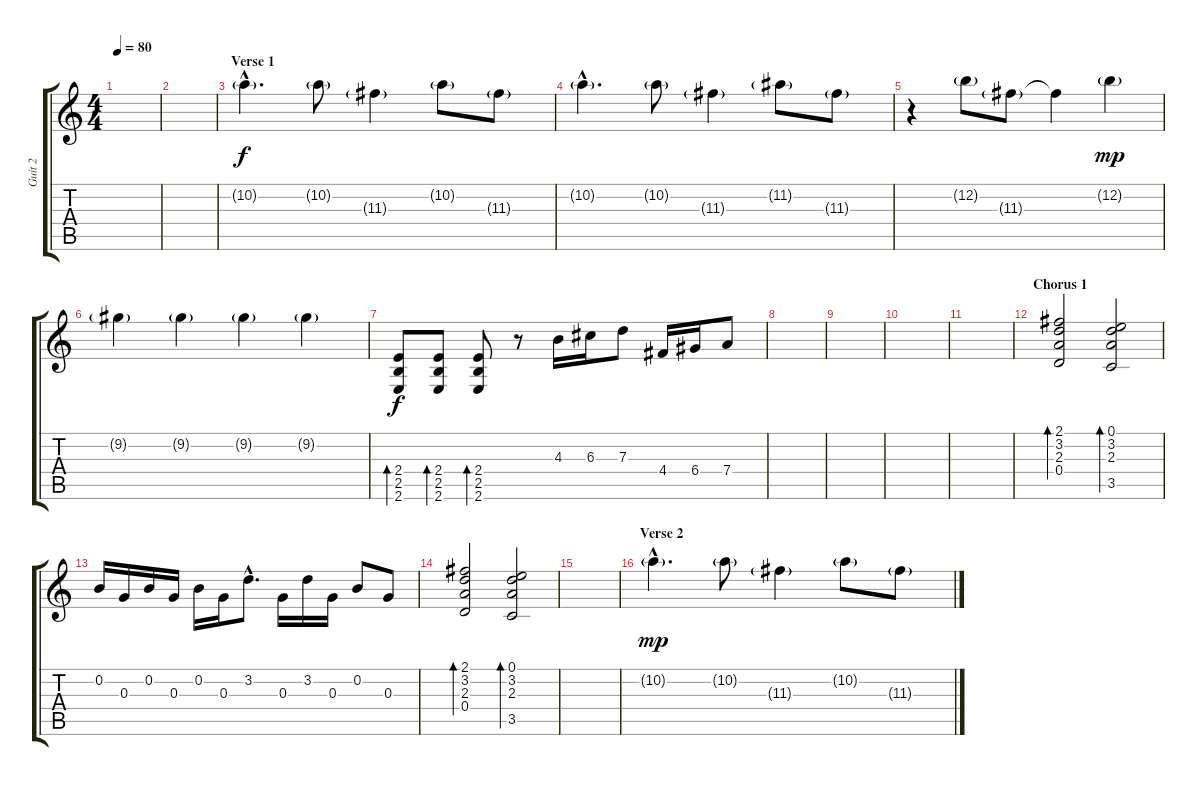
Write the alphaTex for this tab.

\track ("Guit 2" "Guit 2") {instrument electricguitarjazz}
\staff {score tabs}
\tuning (E4 B3 G3 D3 A2 D2) {hide}
\ts (4 4)
\tempo 80
\clef g2
\ks c
|
|
\section ("" "Verse 1")
10.2{g hac}.4{d} 10.2{g}.8 11.3{g}.4 10.2{g}.8 11.3{g}.8 |
10.2{g hac}.4{d} 10.2{g}.8 11.3{g}.4 11.2{g}.8 11.3{g}.8 |
r.4 12.2{g}.8 11.3{g}.8 11.3{t}.4{dy f} 12.2{g}.4{dy mp} |
9.2{g}.4 9.2{g}.4 9.2{g}.4 9.2{g}.4 |
(2.4 2.5 2.6).8{bd 30 dy f} (2.4 2.5 2.6).8{bd 30} (2.4 2.5 2.6).8{bd 30} r.8 4.3.16 6.3.16 7.3.8 4.4.16 6.4.16 7.4.8 |
|
|
|
|
\section ("" "Chorus 1")
(2.1 3.2 2.3 0.4).2{bd 30} (0.1 3.2 2.3 3.5).2{bd 30} |
0.2.16 0.3.16 0.2.16 0.3.16 0.2.16 0.3.16 3.2{hac}.8{d} 0.3.16 3.2.16 0.3.16 0.2.8 0.3.8 |
(2.1 3.2 2.3 0.4).2{bd 30} (0.1 3.2 2.3 3.5).2{bd 30} |
|
\section ("" "Verse 2")
10.2{g hac}.4{d dy mp} 10.2{g}.8 11.3{g}.4 10.2{g}.8 11.3{g}.8
